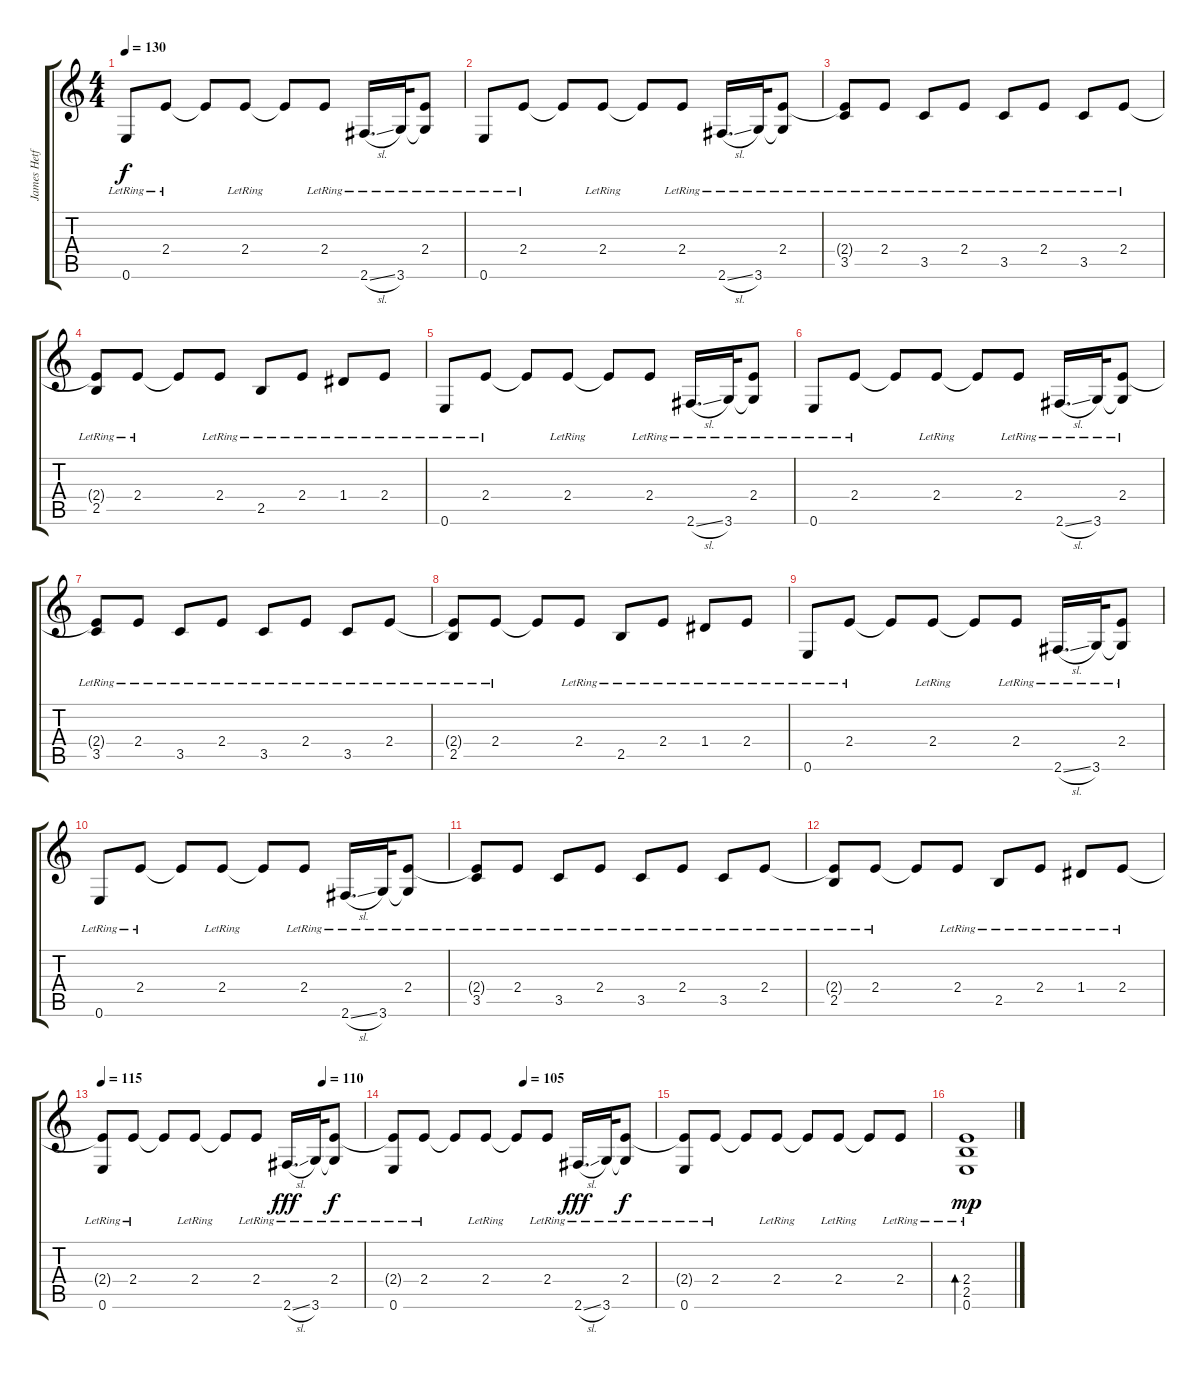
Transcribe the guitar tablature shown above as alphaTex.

\track ("James Hetfield" "James Hetf") {instrument acousticguitarnylon}
\staff {score tabs}
\tuning (E4 B3 G3 D3 A2 E2) {hide}
\ts (4 4)
\tempo 130
\clef g2
\ks c
0.6{lr}.8{dy f} 2.4{lr}.8 2.4{t}.8 2.4{lr}.8 2.4{t}.8 2.4{lr}.8 2.6{sl lr}.16{d} 3.6{lr}.32 (2.4{lr} 3.6{t}).8 |
0.6{lr}.8 2.4{lr}.8 2.4{t}.8 2.4{lr}.8 2.4{t}.8 2.4{lr}.8 2.6{sl lr}.16{d} 3.6{lr}.32 (2.4{lr} 3.6{t}).8 |
(2.4{t} 3.5{lr}).8 2.4{lr}.8 3.5{lr}.8 2.4{lr}.8 3.5{lr}.8 2.4{lr}.8 3.5{lr}.8 2.4{lr}.8 |
(2.4{t} 2.5{lr}).8 2.4{lr}.8 2.4{t}.8 2.4{lr}.8 2.5{lr}.8 2.4{lr}.8 1.4{lr}.8 2.4{lr}.8 |
0.6{lr}.8 2.4{lr}.8 2.4{t}.8 2.4{lr}.8 2.4{t}.8 2.4{lr}.8 2.6{sl lr}.16{d} 3.6{lr}.32 (2.4{lr} 3.6{t}).8 |
0.6{lr}.8 2.4{lr}.8 2.4{t}.8 2.4{lr}.8 2.4{t}.8 2.4{lr}.8 2.6{sl lr}.16{d} 3.6{lr}.32 (2.4{lr} 3.6{t}).8 |
(2.4{t} 3.5{lr}).8 2.4{lr}.8 3.5{lr}.8 2.4{lr}.8 3.5{lr}.8 2.4{lr}.8 3.5{lr}.8 2.4{lr}.8 |
(2.4{t} 2.5{lr}).8 2.4{lr}.8 2.4{t}.8 2.4{lr}.8 2.5{lr}.8 2.4{lr}.8 1.4{lr}.8 2.4{lr}.8 |
0.6{lr}.8 2.4{lr}.8 2.4{t}.8 2.4{lr}.8 2.4{t}.8 2.4{lr}.8 2.6{sl lr}.16{d} 3.6{lr}.32 (2.4{lr} 3.6{t}).8 |
0.6{lr}.8 2.4{lr}.8 2.4{t}.8 2.4{lr}.8 2.4{t}.8 2.4{lr}.8 2.6{sl lr}.16{d} 3.6{lr}.32 (2.4{lr} 3.6{t}).8 |
(2.4{t} 3.5{lr}).8 2.4{lr}.8 3.5{lr}.8 2.4{lr}.8 3.5{lr}.8 2.4{lr}.8 3.5{lr}.8 2.4{lr}.8 |
(2.4{t} 2.5{lr}).8 2.4{lr}.8 2.4{t}.8 2.4{lr}.8 2.5{lr}.8 2.4{lr}.8 1.4{lr}.8 2.4{lr}.8 |
\tempo 115
\tempo (110 0.84375)
(2.4{t} 0.6{lr}).8 2.4{lr}.8 2.4{t}.8 2.4{lr}.8 2.4{t}.8 2.4{lr}.8 2.6{sl lr}.16{d dy fff} 3.6{lr}.32 (2.4{lr} 3.6{t}).8{dy f} |
\tempo (105 0.5)
(2.4{t} 0.6{lr}).8 2.4{lr}.8 2.4{t}.8 2.4{lr}.8 2.4{t}.8 2.4{lr}.8 2.6{sl lr}.16{d dy fff} 3.6{lr}.32 (2.4{lr} 3.6{t}).8{dy f} |
(2.4{t} 0.6{lr}).8 2.4{lr}.8 2.4{t}.8 2.4{lr}.8 2.4{t}.8 2.4{lr}.8 2.4{t}.8 2.4{lr}.8 |
(2.4{lr} 2.5{lr} 0.6{lr}).1{bd 240 dy mp}
